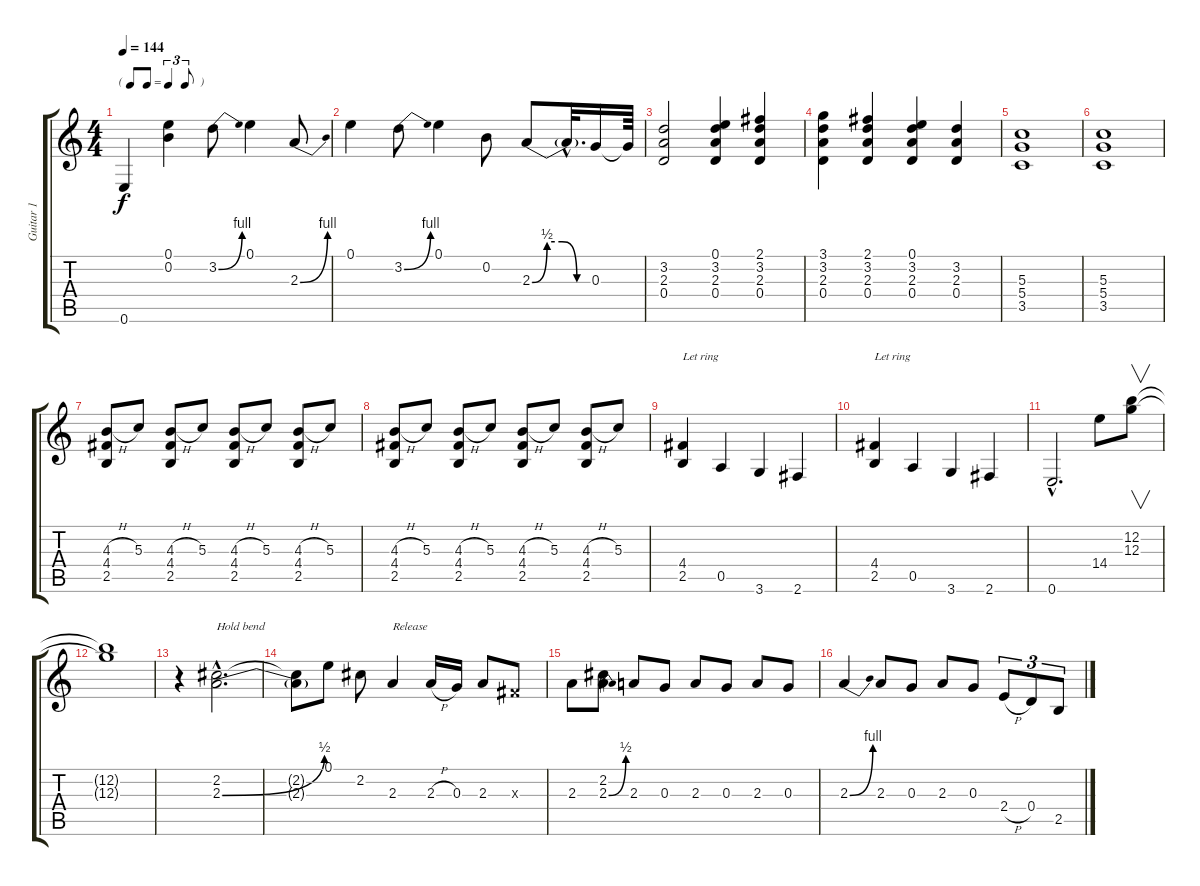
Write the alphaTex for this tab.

\track ("Guitar 1" "Guitar 1") {instrument distortionguitar}
\staff {score tabs}
\tuning (E4 B3 G3 D3 A2 E2) {hide}
\ts (4 4)
\tf triplet8th
\tempo 144
\clef g2
\ks c
0.6.4{dy f} (0.1 0.2).4 3.2{be (bend 0 0 60 4)}.8 0.1.4 2.3{be (bend 0 0 60 4)}.8 |
0.1.4 3.2{be (bend 0 0 60 4)}.8 0.1.4 0.2.8 2.3{be (custom 0 0 15 2 30 2 45 0 60 0)}.8 2.3{hac t}.32{d} 0.3.16 0.3{t}.64 |
(3.2 2.3 0.4).2 (0.1 3.2 2.3 0.4).4 (2.1 3.2 2.3 0.4).4 |
(3.1 3.2 2.3 0.4).4 (2.1 3.2 2.3 0.4).4 (0.1 3.2 2.3 0.4).4 (3.2 2.3 0.4).4 |
(5.3 5.4 3.5).1 |
(5.3 5.4 3.5).1 |
(4.3{h} 4.4 2.5).8 5.3.8 (4.3{h} 4.4 2.5).8 5.3.8 (4.3{h} 4.4 2.5).8 5.3.8 (4.3{h} 4.4 2.5).8 5.3.8 |
(4.3{h} 4.4 2.5).8 5.3.8 (4.3{h} 4.4 2.5).8 5.3.8 (4.3{h} 4.4 2.5).8 5.3.8 (4.3{h} 4.4 2.5).8 5.3.8 |
(4.4 2.5).4{txt "Let ring"} 0.5.4 3.6.4 2.6.4 |
(4.4 2.5).4{txt "Let ring"} 0.5.4 3.6.4 2.6.4 |
0.6{hac}.2{d} 14.4.8 (12.2 12.3).8{v} |
(12.2{t} 12.3{t}).1 |
r.4 (2.2{hac} 2.3{be (bend 0 0 60 2) hac}).2{d txt "Hold bend"} |
(2.2{t} 2.3{t}).8 0.1.8 2.2.8 2.3.4{txt "Release"} 2.3{h}.16 0.3.16 2.3.8 -1.3{x}.8 |
2.3.8 (2.2 2.3{be (bend 0 0 60 2)}).8 2.3.8 0.3.8 2.3.8 0.3.8 2.3.8 0.3.8 |
2.3{be (bend 0 0 60 4)}.4 2.3.8 0.3.8 2.3.8 0.3.8 2.4{h}.8{tu (3 2)} 0.4.8{tu (3 2)} 2.5.8{tu (3 2)}
